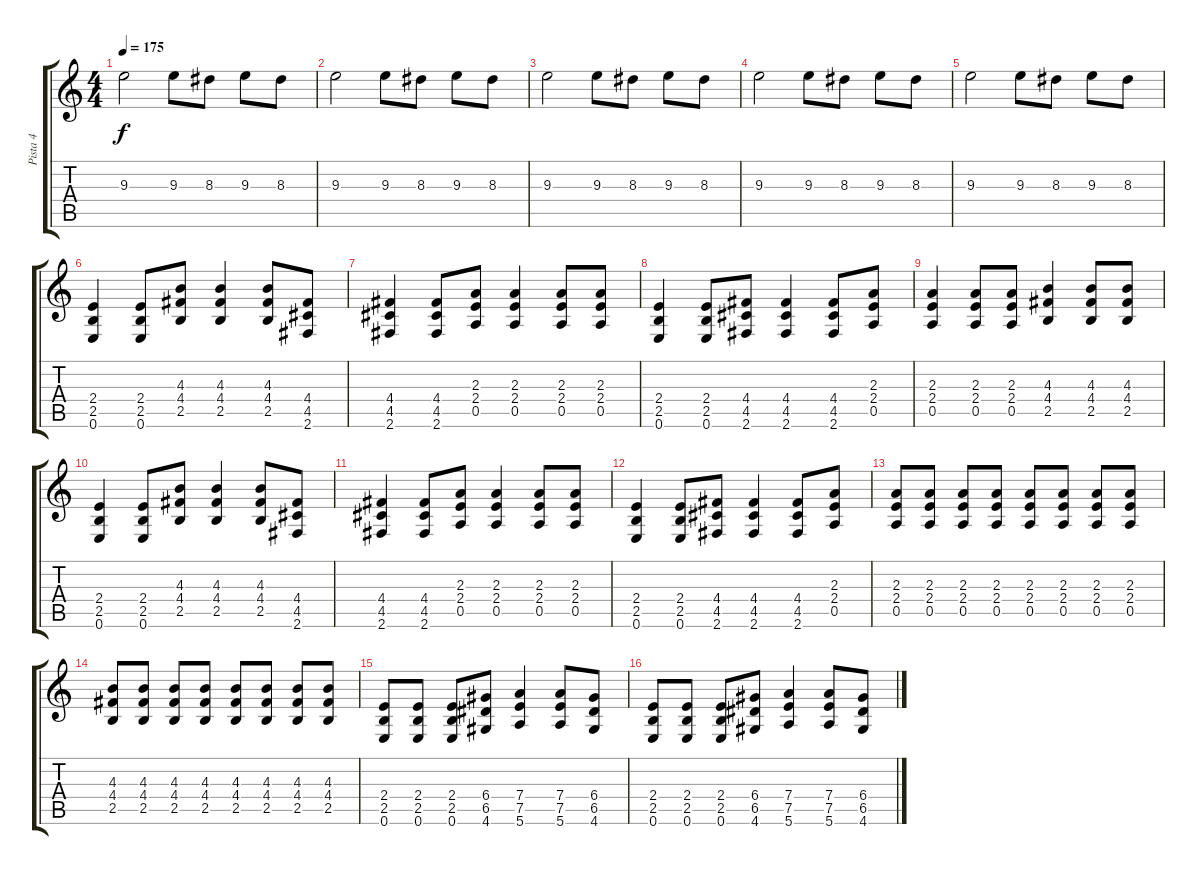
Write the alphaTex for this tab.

\track ("Pista 4" "Pista 4") {instrument overdrivenguitar}
\staff {score tabs}
\tuning (E4 B3 G3 D3 A2 E2) {hide}
\ts (4 4)
\tempo 175
\clef g2
\ks c
9.3.2{dy f} 9.3.8 8.3.8 9.3.8 8.3.8 |
9.3.2 9.3.8{instrument overdrivenguitar} 8.3.8 9.3.8 8.3.8 |
9.3.2 9.3.8 8.3.8 9.3.8 8.3.8 |
9.3.2 9.3.8 8.3.8 9.3.8 8.3.8 |
9.3.2 9.3.8 8.3.8 9.3.8 8.3.8 |
(2.4 2.5 0.6).4{volume 13 balance 11 instrument distortionguitar} (2.4 2.5 0.6).8 (4.3 4.4 2.5).8 (4.3 4.4 2.5).4 (4.3 4.4 2.5).8 (4.4 4.5 2.6).8 |
(4.4 4.5 2.6).4 (4.4 4.5 2.6).8 (2.3 2.4 0.5).8 (2.3 2.4 0.5).4 (2.3 2.4 0.5).8 (2.3 2.4 0.5).8 |
(2.4 2.5 0.6).4 (2.4 2.5 0.6).8 (4.4 4.5 2.6).8 (4.4 4.5 2.6).4 (4.4 4.5 2.6).8 (2.3 2.4 0.5).8 |
(2.3 2.4 0.5).4 (2.3 2.4 0.5).8 (2.3 2.4 0.5).8 (4.3 4.4 2.5).4 (4.3 4.4 2.5).8 (4.3 4.4 2.5).8 |
(2.4 2.5 0.6).4 (2.4 2.5 0.6).8 (4.3 4.4 2.5).8 (4.3 4.4 2.5).4 (4.3 4.4 2.5).8 (4.4 4.5 2.6).8 |
(4.4 4.5 2.6).4 (4.4 4.5 2.6).8 (2.3 2.4 0.5).8 (2.3 2.4 0.5).4 (2.3 2.4 0.5).8 (2.3 2.4 0.5).8 |
(2.4 2.5 0.6).4 (2.4 2.5 0.6).8 (4.4 4.5 2.6).8 (4.4 4.5 2.6).4 (4.4 4.5 2.6).8 (2.3 2.4 0.5).8 |
(2.3 2.4 0.5).8 (2.3 2.4 0.5).8 (2.3 2.4 0.5).8 (2.3 2.4 0.5).8 (2.3 2.4 0.5).8 (2.3 2.4 0.5).8 (2.3 2.4 0.5).8 (2.3 2.4 0.5).8 |
(4.3 4.4 2.5).8 (4.3 4.4 2.5).8 (4.3 4.4 2.5).8 (4.3 4.4 2.5).8 (4.3 4.4 2.5).8 (4.3 4.4 2.5).8 (4.3 4.4 2.5).8 (4.3 4.4 2.5).8 |
(2.4 2.5 0.6).8 (2.4 2.5 0.6).8 (2.4 2.5 0.6).8 (6.4 6.5 4.6).8 (7.4 7.5 5.6).4 (7.4 7.5 5.6).8 (6.4 6.5 4.6).8 |
(2.4 2.5 0.6).8 (2.4 2.5 0.6).8 (2.4 2.5 0.6).8 (6.4 6.5 4.6).8 (7.4 7.5 5.6).4 (7.4 7.5 5.6).8 (6.4 6.5 4.6).8
